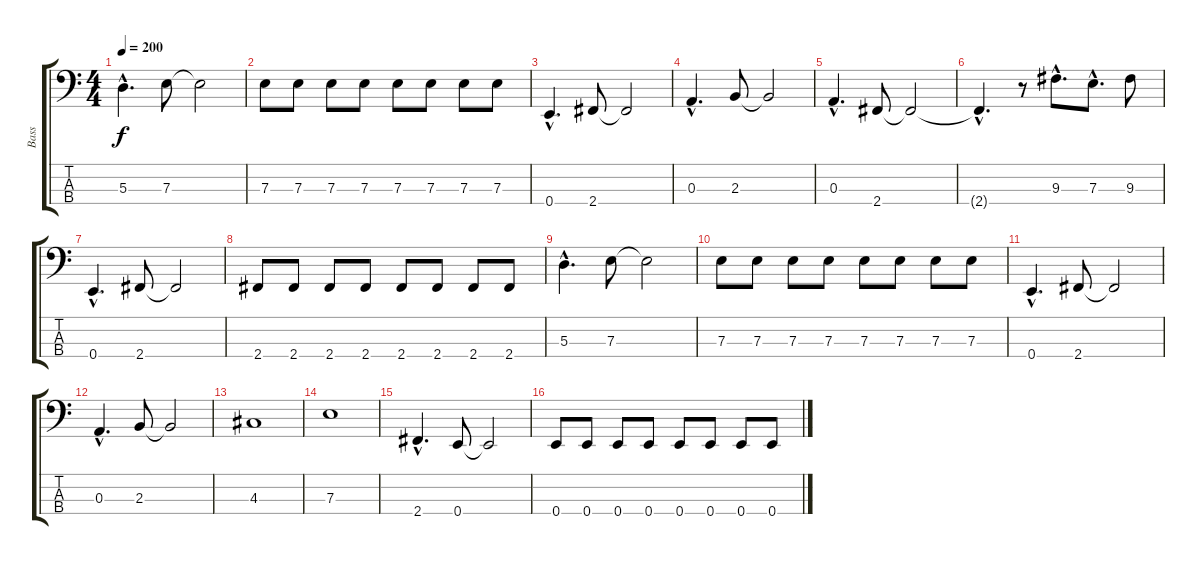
\track ("Bass" "Bass") {instrument electricbasspick}
\staff {score tabs}
\tuning (G2 D2 A1 E1) {hide}
\ts (4 4)
\tempo 200
\clef f4
\ks c
5.3{hac}.4{d dy f} 7.3.8 7.3{t}.2 |
7.3.8 7.3.8 7.3.8 7.3.8 7.3.8 7.3.8 7.3.8 7.3.8 |
0.4{hac}.4{d} 2.4.8 2.4{t}.2 |
0.3{hac}.4{d} 2.3.8 2.3{t}.2 |
0.3{hac}.4{d} 2.4.8 2.4{t}.2 |
2.4{hac t}.4{d} r.8 9.3{hac}.8{d} 7.3{hac}.8{d} 9.3.8 |
0.4{hac}.4{d} 2.4.8 2.4{t}.2 |
2.4.8 2.4.8 2.4.8 2.4.8 2.4.8 2.4.8 2.4.8 2.4.8 |
5.3{hac}.4{d} 7.3.8 7.3{t}.2 |
7.3.8 7.3.8 7.3.8 7.3.8 7.3.8 7.3.8 7.3.8 7.3.8 |
0.4{hac}.4{d} 2.4.8 2.4{t}.2 |
0.3{hac}.4{d} 2.3.8 2.3{t}.2 |
4.3.1 |
7.3.1 |
2.4{hac}.4{d} 0.4.8 0.4{t}.2 |
0.4.8 0.4.8 0.4.8 0.4.8 0.4.8 0.4.8 0.4.8 0.4.8
